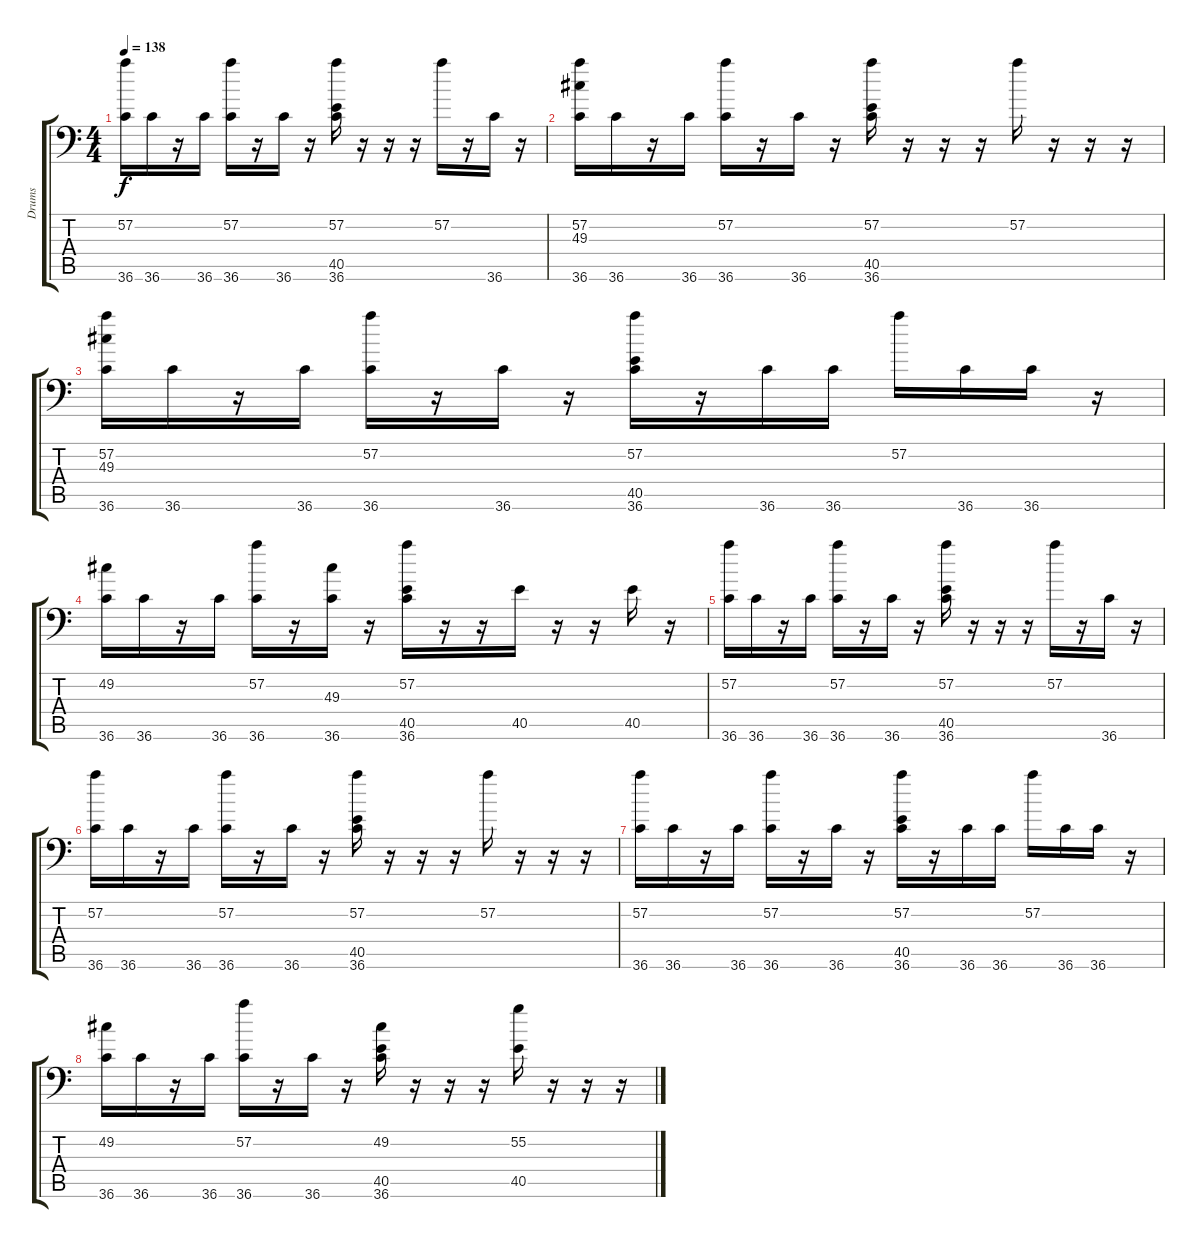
\track ("Drums" "Drums") {instrument acousticgrandpiano}
\staff {score tabs}
\tuning (C-1 C-1 C-1 C-1 C-1 C-1) {hide}
\ts (4 4)
\tempo 138
\clef f4
\ks c
(57.2 36.6).16{dy f} 36.6.16 r.16 36.6.16 (57.2 36.6).16 r.16 36.6.16 r.16 (57.2 40.5 36.6).16 r.16 r.16 r.16 57.2.16 r.16 36.6.16 r.16 |
(57.2 49.3 36.6).16 36.6.16 r.16 36.6.16 (57.2 36.6).16 r.16 36.6.16 r.16 (57.2 40.5 36.6).16 r.16 r.16 r.16 57.2.16 r.16 r.16 r.16 |
(57.2 49.3 36.6).16 36.6.16 r.16 36.6.16 (57.2 36.6).16 r.16 36.6.16 r.16 (57.2 40.5 36.6).16 r.16 36.6.16 36.6.16 57.2.16 36.6.16 36.6.16 r.16 |
(49.2 36.6).16 36.6.16 r.16 36.6.16 (57.2 36.6).16 r.16 (49.3 36.6).16 r.16 (57.2 40.5 36.6).16 r.16 r.16 40.5.16 r.16 r.16 40.5.16 r.16 |
(57.2 36.6).16 36.6.16 r.16 36.6.16 (57.2 36.6).16 r.16 36.6.16 r.16 (57.2 40.5 36.6).16 r.16 r.16 r.16 57.2.16 r.16 36.6.16 r.16 |
(57.2 36.6).16 36.6.16 r.16 36.6.16 (57.2 36.6).16 r.16 36.6.16 r.16 (57.2 40.5 36.6).16 r.16 r.16 r.16 57.2.16 r.16 r.16 r.16 |
(57.2 36.6).16 36.6.16 r.16 36.6.16 (57.2 36.6).16 r.16 36.6.16 r.16 (57.2 40.5 36.6).16 r.16 36.6.16 36.6.16 57.2.16 36.6.16 36.6.16 r.16 |
(49.2 36.6).16 36.6.16 r.16 36.6.16 (57.2 36.6).16 r.16 36.6.16 r.16 (49.2 40.5 36.6).16 r.16 r.16 r.16 (55.2 40.5).16 r.16 r.16 r.16
